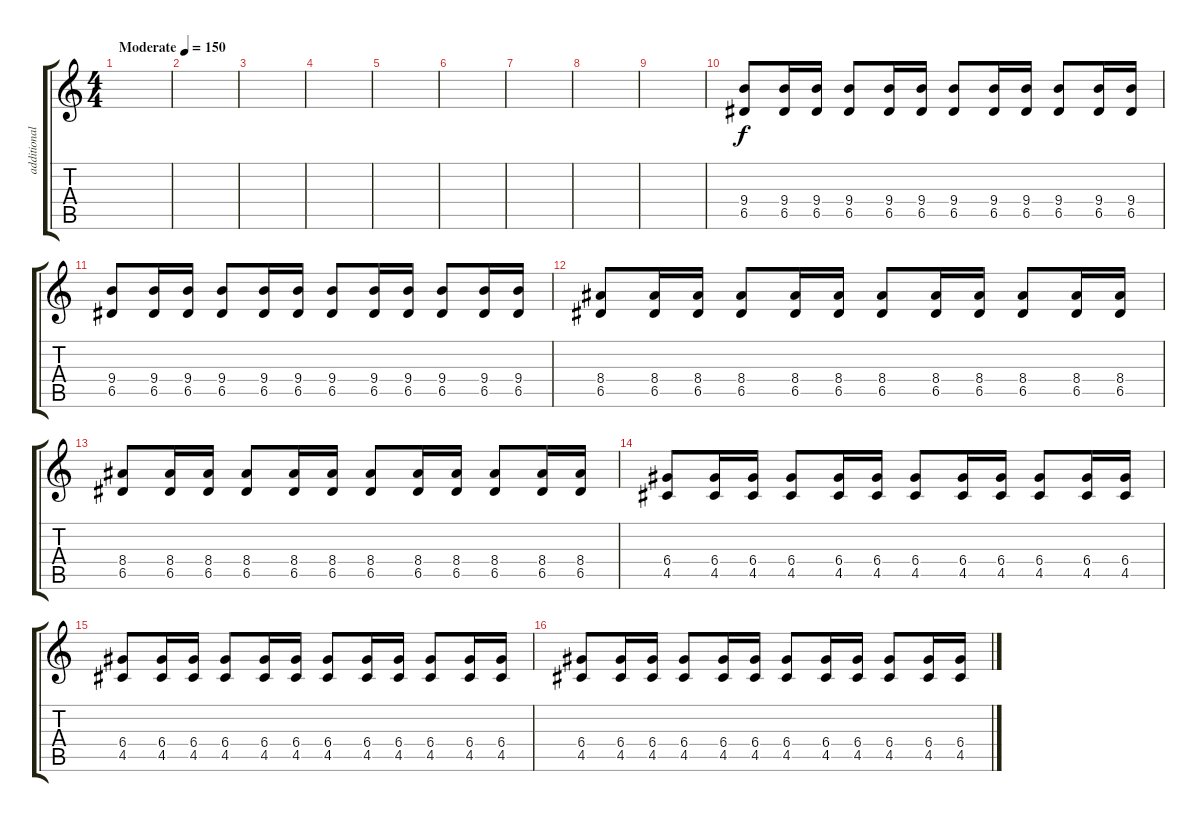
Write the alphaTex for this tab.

\track ("additional Gitarre1" "additional") {instrument distortionguitar}
\staff {score tabs}
\tuning (E4 B3 G3 D3 A2 D2) {hide}
\ts (4 4)
\tempo (150 "Moderate")
\clef g2
\ks c
|
|
|
|
|
|
|
|
|
(9.4 6.5).8 (9.4 6.5).16 (9.4 6.5).16 (9.4 6.5).8 (9.4 6.5).16 (9.4 6.5).16 (9.4 6.5).8 (9.4 6.5).16 (9.4 6.5).16 (9.4 6.5).8 (9.4 6.5).16 (9.4 6.5).16 |
(9.4 6.5).8 (9.4 6.5).16 (9.4 6.5).16 (9.4 6.5).8 (9.4 6.5).16 (9.4 6.5).16 (9.4 6.5).8 (9.4 6.5).16 (9.4 6.5).16 (9.4 6.5).8 (9.4 6.5).16 (9.4 6.5).16 |
(8.4 6.5).8 (8.4 6.5).16 (8.4 6.5).16 (8.4 6.5).8 (8.4 6.5).16 (8.4 6.5).16 (8.4 6.5).8 (8.4 6.5).16 (8.4 6.5).16 (8.4 6.5).8 (8.4 6.5).16 (8.4 6.5).16 |
(8.4 6.5).8 (8.4 6.5).16 (8.4 6.5).16 (8.4 6.5).8 (8.4 6.5).16 (8.4 6.5).16 (8.4 6.5).8 (8.4 6.5).16 (8.4 6.5).16 (8.4 6.5).8 (8.4 6.5).16 (8.4 6.5).16 |
(6.4 4.5).8 (6.4 4.5).16 (6.4 4.5).16 (6.4 4.5).8 (6.4 4.5).16 (6.4 4.5).16 (6.4 4.5).8 (6.4 4.5).16 (6.4 4.5).16 (6.4 4.5).8 (6.4 4.5).16 (6.4 4.5).16 |
(6.4 4.5).8 (6.4 4.5).16 (6.4 4.5).16 (6.4 4.5).8 (6.4 4.5).16 (6.4 4.5).16 (6.4 4.5).8 (6.4 4.5).16 (6.4 4.5).16 (6.4 4.5).8 (6.4 4.5).16 (6.4 4.5).16 |
(6.4 4.5).8 (6.4 4.5).16 (6.4 4.5).16 (6.4 4.5).8 (6.4 4.5).16 (6.4 4.5).16 (6.4 4.5).8 (6.4 4.5).16 (6.4 4.5).16 (6.4 4.5).8 (6.4 4.5).16 (6.4 4.5).16
